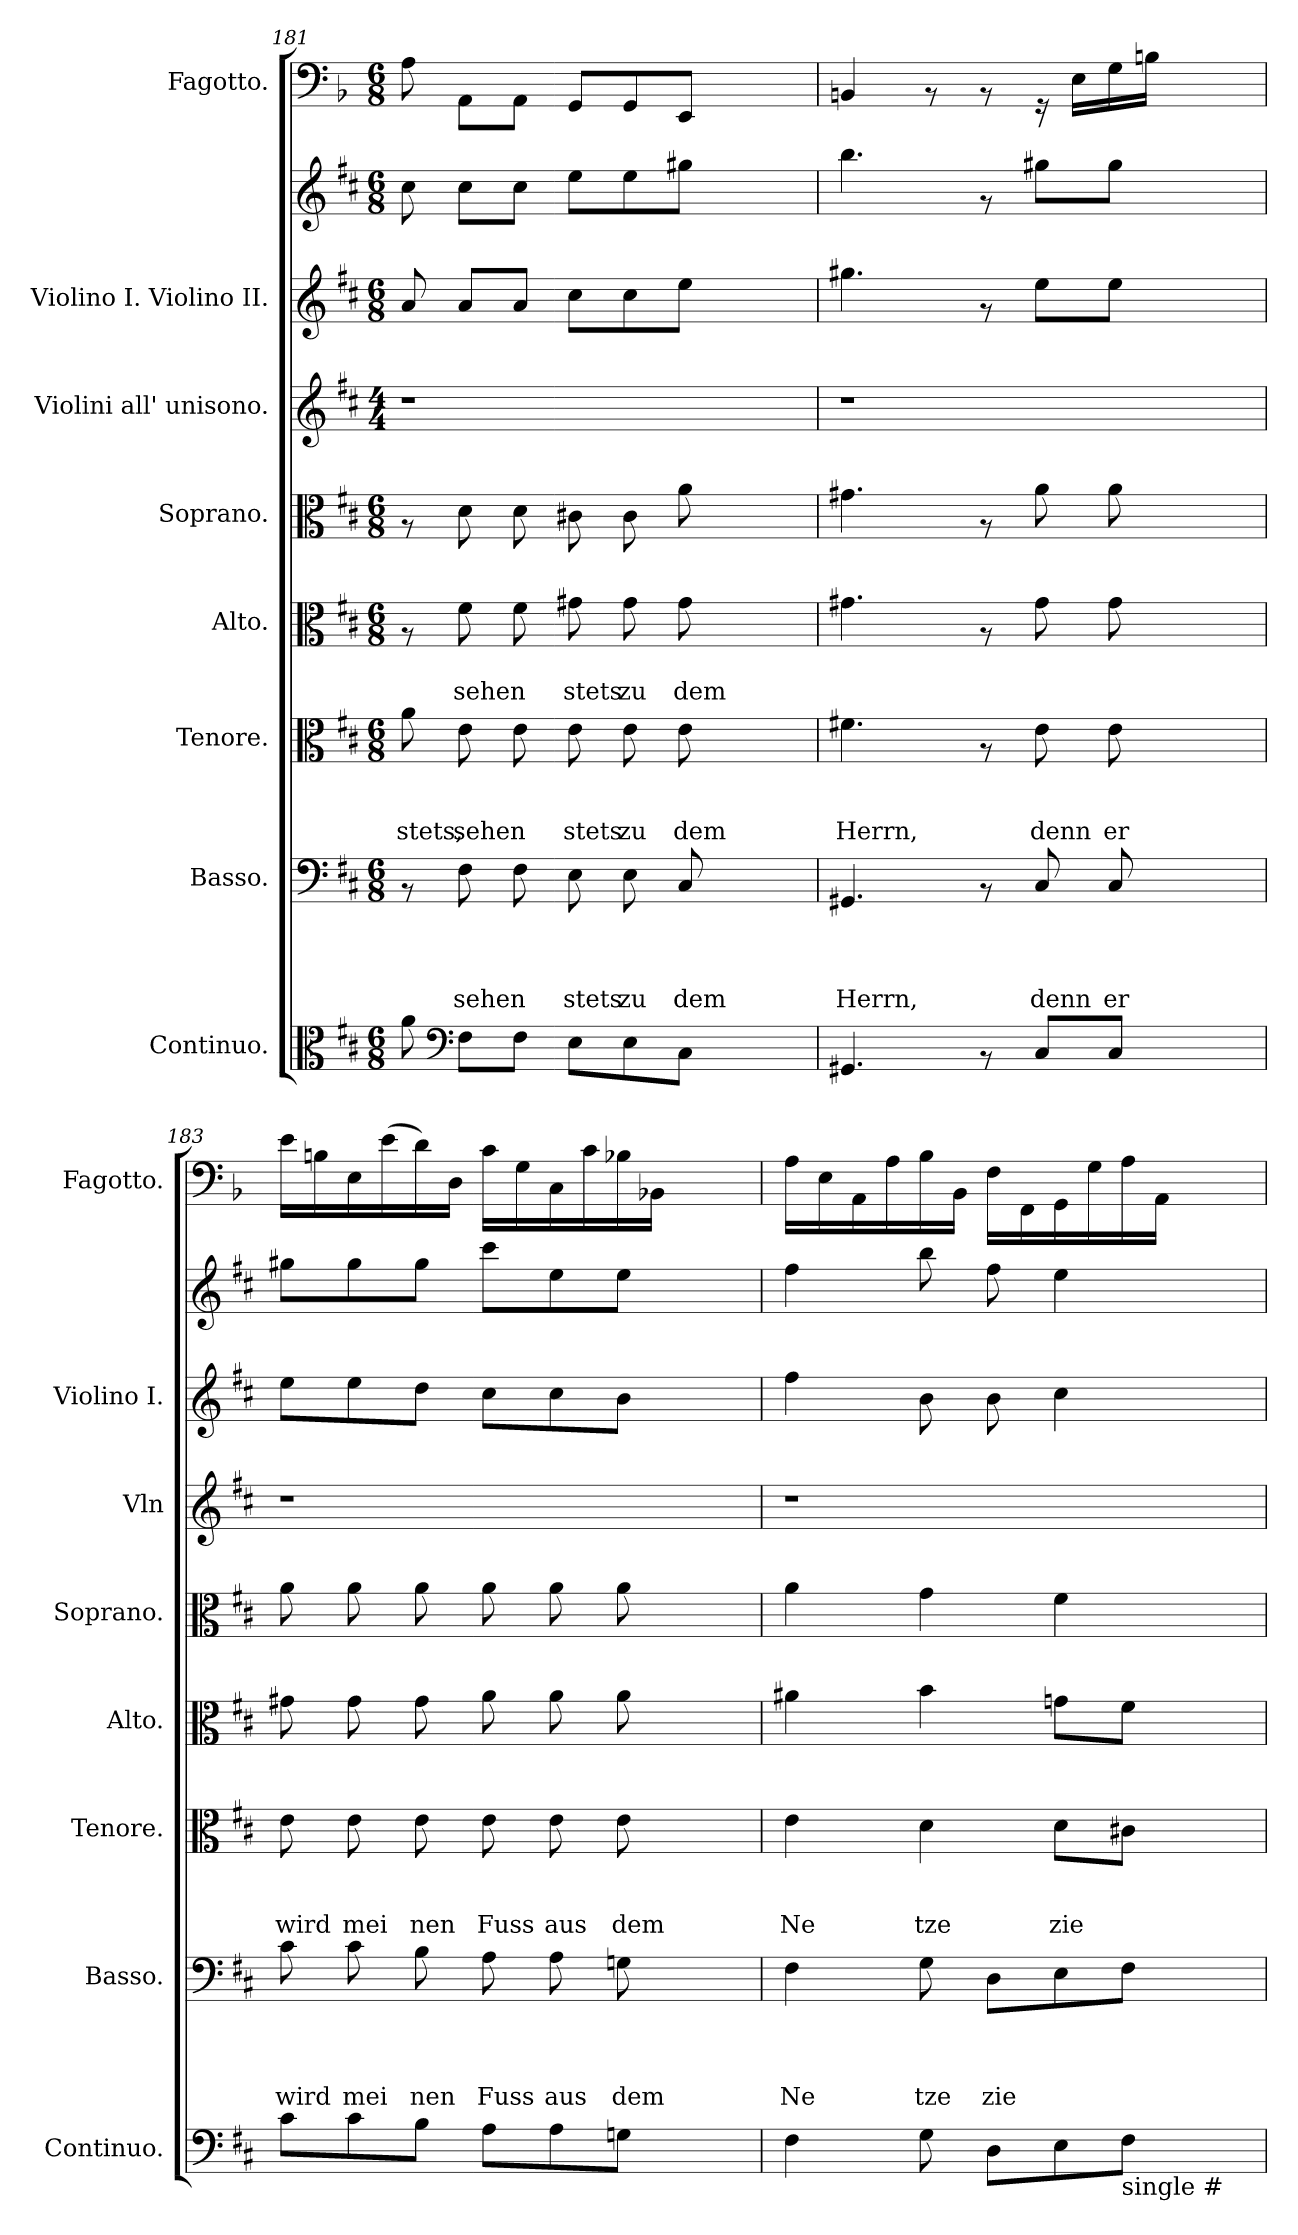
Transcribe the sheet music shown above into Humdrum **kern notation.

**kern	**kern	**text	**text	**text	**text	**kern	**text	**text	**text	**kern	**text	**text	**kern	**kern	**kern	**kern	**kern
*part8	*part7	*part7	*part7	*part7	*part7	*part6	*part6	*part6	*part6	*part5	*part5	*part5	*part4	*part3	*part2	*part2	*part1
*staff9	*staff8	*staff8	*staff8	*staff8	*staff8	*staff7	*staff7	*staff7	*staff7	*staff6	*staff6	*staff6	*staff5	*staff4	*staff3	*staff2	*staff1
*I"Continuo.	*I"Basso.	*	*	*	*	*I"Tenore.	*	*	*	*I"Alto.	*	*	*I"Soprano.	*I"Violini all' unisono.	*I"Violino I. Violino II.	*	*I"Fagotto.
*I'Continuo.	*I'Basso.	*	*	*	*	*I'Tenore.	*	*	*	*I'Alto.	*	*	*I'Soprano.	*I'Vln	*I'Violino I.	*	*I'Fagotto.
*clefC3	*clefF4	*	*	*	*	*clefC3	*	*	*	*clefC3	*	*	*clefC3	*clefG2	*clefG2	*clefG2	*clefF4
*	*	*	*	*	*	*	*	*	*	*	*	*	*	*	*	*	*ITrd2c3
*k[f#c#]	*k[f#c#]	*	*	*	*	*k[f#c#]	*	*	*	*k[f#c#]	*	*	*k[f#c#]	*k[f#c#]	*k[f#c#]	*k[f#c#]	*k[f#c#]
*D:	*D:	*	*	*	*	*D:	*	*	*	*D:	*	*	*D:	*D:	*D:	*D:	*D:
*M6/8	*M6/8	*	*	*	*	*M6/8	*	*	*	*M6/8	*	*	*M6/8	*M4/4	*M6/8	*M6/8	*M6/8
=181	=181	=181	=181	=181	=181	=181	=181	=181	=181	=181	=181	=181	=181	=181	=181	=181	=181
!	!	!	!	!	!	!	!	!	!LO:LY:b	!	!	!	!	!	!	!	!
8a\	8rAA	.	.	.	.	8a\	.	.	stets,	8rG	.	.	8rG	1r	8a/	8cc#\	8F#\
*clefF4	*	*	*	*	*	*	*	*	*	*	*	*	*	*	*	*	*
!	!	!	!	!	!LO:LY:b	!	!	!	!LO:LY:b	!	!	!LO:LY:b	!	!	!	!	!
8F#\L	8F#\	.	.	.	sehen	8e\	.	.	sehen	8f#\	.	sehen	8d\	.	8a/L	8cc#\L	8FF#\L
8F#\J	8F#\	.	.	.	.	8e\	.	.	.	8f#\	.	.	8d\	.	8a/J	8cc#\J	8FF#\J
!	!	!	!	!	!LO:LY:b	!	!	!	!LO:LY:b	!	!	!LO:LY:b	!	!	!	!	!
8E\L	8E\	.	.	.	stets	8e\	.	.	stets	8g#X\	.	stets	8c#X\	.	8cc#\L	8ee\L	8EE/L
!	!	!	!	!	!LO:LY:b	!	!	!	!LO:LY:b	!	!	!LO:LY:b	!	!	!	!	!
8E\	8E\	.	.	.	zu	8e\	.	.	zu	8g#\	.	zu	8c#\	.	8cc#\	8ee\	8EE/
!	!	!	!	!	!LO:LY:b	!	!	!	!LO:LY:b	!	!	!LO:LY:b	!	!	!	!	!
8C#\J	8C#/	.	.	.	dem	8e\	.	.	dem	8g#\	.	dem	8a\	.	8ee\J	8gg#X\J	8CC#/J
4ryy	4ryy	.	.	.	.	4ryy	.	.	.	4ryy	.	.	4ryy	.	4ryy	4ryy	4ryy
=182!	=182!	=182!	=182!	=182!	=182!	=182!	=182!	=182!	=182!	=182!	=182!	=182!	=182!	=182!	=182!	=182!	=182!
!	!	!	!	!	!LO:LY:b	!	!	!	!LO:LY:b	!	!	!	!	!	!	!	!
4.GG#X/	4.GG#X/	.	.	.	Herrn,	4.f#X\	.	.	Herrn,	4.g#X\	.	.	4.g#X\	1r	4.gg#X\	4.bb\	4GG#X/
.	.	.	.	.	.	.	.	.	.	.	.	.	.	.	.	.	8rAA
8rAA	8rAA	.	.	.	.	8rG	.	.	.	8rG	.	.	8rG	.	8rf	8rf	8rAA
!	!	!	!	!	!LO:LY:b	!	!	!	!LO:LY:b	!	!	!	!	!	!	!	!
8C#/L	8C#/	.	.	.	denn	8e\	.	.	denn	8g#\	.	.	8a\	.	8ee\L	8gg#X\L	16rGG
.	.	.	.	.	.	.	.	.	.	.	.	.	.	.	.	.	16C#\LL
!	!	!	!	!	!LO:LY:b	!	!	!	!LO:LY:b	!	!	!	!	!	!	!	!
8C#/J	8C#/	.	.	.	er	8e\	.	.	er	8g#\	.	.	8a\	.	8ee\J	8gg#\J	16E\
.	.	.	.	.	.	.	.	.	.	.	.	.	.	.	.	.	16G#X\JJ
4ryy	4ryy	.	.	.	.	4ryy	.	.	.	4ryy	.	.	4ryy	.	4ryy	4ryy	4ryy
=183!	=183!	=183!	=183!	=183!	=183!	=183!	=183!	=183!	=183!	=183!	=183!	=183!	=183!	=183!	=183!	=183!	=183!
!	!	!	!	!	!LO:LY:b	!	!	!	!LO:LY:b	!	!	!	!	!	!	!	!
8c#\L	8c#\	.	.	.	wird	8e\	.	.	wird	8g#X\	.	.	8a\	1r	8ee\L	8gg#X\L	16c#\LL
.	.	.	.	.	.	.	.	.	.	.	.	.	.	.	.	.	16G#X\
!	!	!	!	!	!LO:LY:b	!	!	!	!LO:LY:b	!	!	!	!	!	!	!	!
8c#\	8c#\	.	.	.	mei	8e\	.	.	mei	8g#\	.	.	8a\	.	8ee\	8gg#\	16C#\
.	.	.	.	.	.	.	.	.	.	.	.	.	.	.	.	.	(<16c#\
!	!	!	!	!	!LO:LY:b	!	!	!	!LO:LY:b	!	!	!	!	!	!	!	!
8B\J	8B\	.	.	.	nen	8e\	.	.	nen	8g#\	.	.	8a\	.	8dd\J	8gg#\J	16B\)
.	.	.	.	.	.	.	.	.	.	.	.	.	.	.	.	.	16BB\JJ
!	!	!	!	!	!LO:LY:b	!	!	!	!LO:LY:b	!	!	!	!	!	!	!	!
8A\L	8A\	.	.	.	Fuss	8e\	.	.	Fuss	8a\	.	.	8a\	.	8cc#\L	8ccc#\L	16A\LL
.	.	.	.	.	.	.	.	.	.	.	.	.	.	.	.	.	16E\
!	!	!	!	!	!LO:LY:b	!	!	!	!LO:LY:b	!	!	!	!	!	!	!	!
8A\	8A\	.	.	.	aus	8e\	.	.	aus	8a\	.	.	8a\	.	8cc#\	8ee\	16AA\
.	.	.	.	.	.	.	.	.	.	.	.	.	.	.	.	.	16A\
!	!	!	!	!	!LO:LY:b	!	!	!	!LO:LY:b	!	!	!	!	!	!	!	!
8Gn\J	8Gn\	.	.	.	dem	8e\	.	.	dem	8a\	.	.	8a\	.	8b\J	8ee\J	16Gn\
.	.	.	.	.	.	.	.	.	.	.	.	.	.	.	.	.	16GGn\JJ
4ryy	4ryy	.	.	.	.	4ryy	.	.	.	4ryy	.	.	4ryy	.	4ryy	4ryy	4ryy
=184!	=184!	=184!	=184!	=184!	=184!	=184!	=184!	=184!	=184!	=184!	=184!	=184!	=184!	=184!	=184!	=184!	=184!
!	!	!	!	!	!LO:LY:b	!	!	!	!LO:LY:b	!	!	!	!	!	!	!	!
4F#\	4F#\	.	.	.	Ne	4e\	.	.	Ne	4a#X\	.	.	4a\	1r	4ff#\	4ff#\	16F#\LL
.	.	.	.	.	.	.	.	.	.	.	.	.	.	.	.	.	16C#\
.	.	.	.	.	.	.	.	.	.	.	.	.	.	.	.	.	16FF#\
.	.	.	.	.	.	.	.	.	.	.	.	.	.	.	.	.	16F#\
!	!	!	!	!	!LO:LY:b	!	!	!	!LO:LY:b	!	!	!	!	!	!	!	!
8G\	8G\	.	.	.	tze	4d\	.	.	tze	4b\	.	.	4g\	.	8b\	8bb\	16G\
.	.	.	.	.	.	.	.	.	.	.	.	.	.	.	.	.	16GG\JJ
!	!	!	!	!	!LO:LY:b	!	!	!	!	!	!	!	!	!	!	!	!
8D\L	8D\L	.	.	.	zie	.	.	.	.	.	.	.	.	.	8b\	8ff#\	16D\LL
.	.	.	.	.	.	.	.	.	.	.	.	.	.	.	.	.	16DD\
!	!	!	!	!	!	!	!	!	!LO:LY:b	!	!	!	!	!	!	!	!
8E\	8E\	.	.	.	.	8d\L	.	.	zie	8gn\L	.	.	4f#\	.	4cc#\	4ee\	16EE\
.	.	.	.	.	.	.	.	.	.	.	.	.	.	.	.	.	16E\
!LO:TX:b:t=single #	!	!	!	!	!	!	!	!	!	!	!	!	!	!	!	!	!
8F#\J	8F#\J	.	.	.	.	8c#X\J	.	.	.	8f#\J	.	.	.	.	.	.	16F#\
.	.	.	.	.	.	.	.	.	.	.	.	.	.	.	.	.	16FF#\JJ
4ryy	4ryy	.	.	.	.	4ryy	.	.	.	4ryy	.	.	4ryy	.	4ryy	4ryy	4ryy
=!	=!	=!	=!	=!	=!	=!	=!	=!	=!	=!	=!	=!	=!	=!	=!	=!	=!
*-	*-	*-	*-	*-	*-	*-	*-	*-	*-	*-	*-	*-	*-	*-	*-	*-	*-
